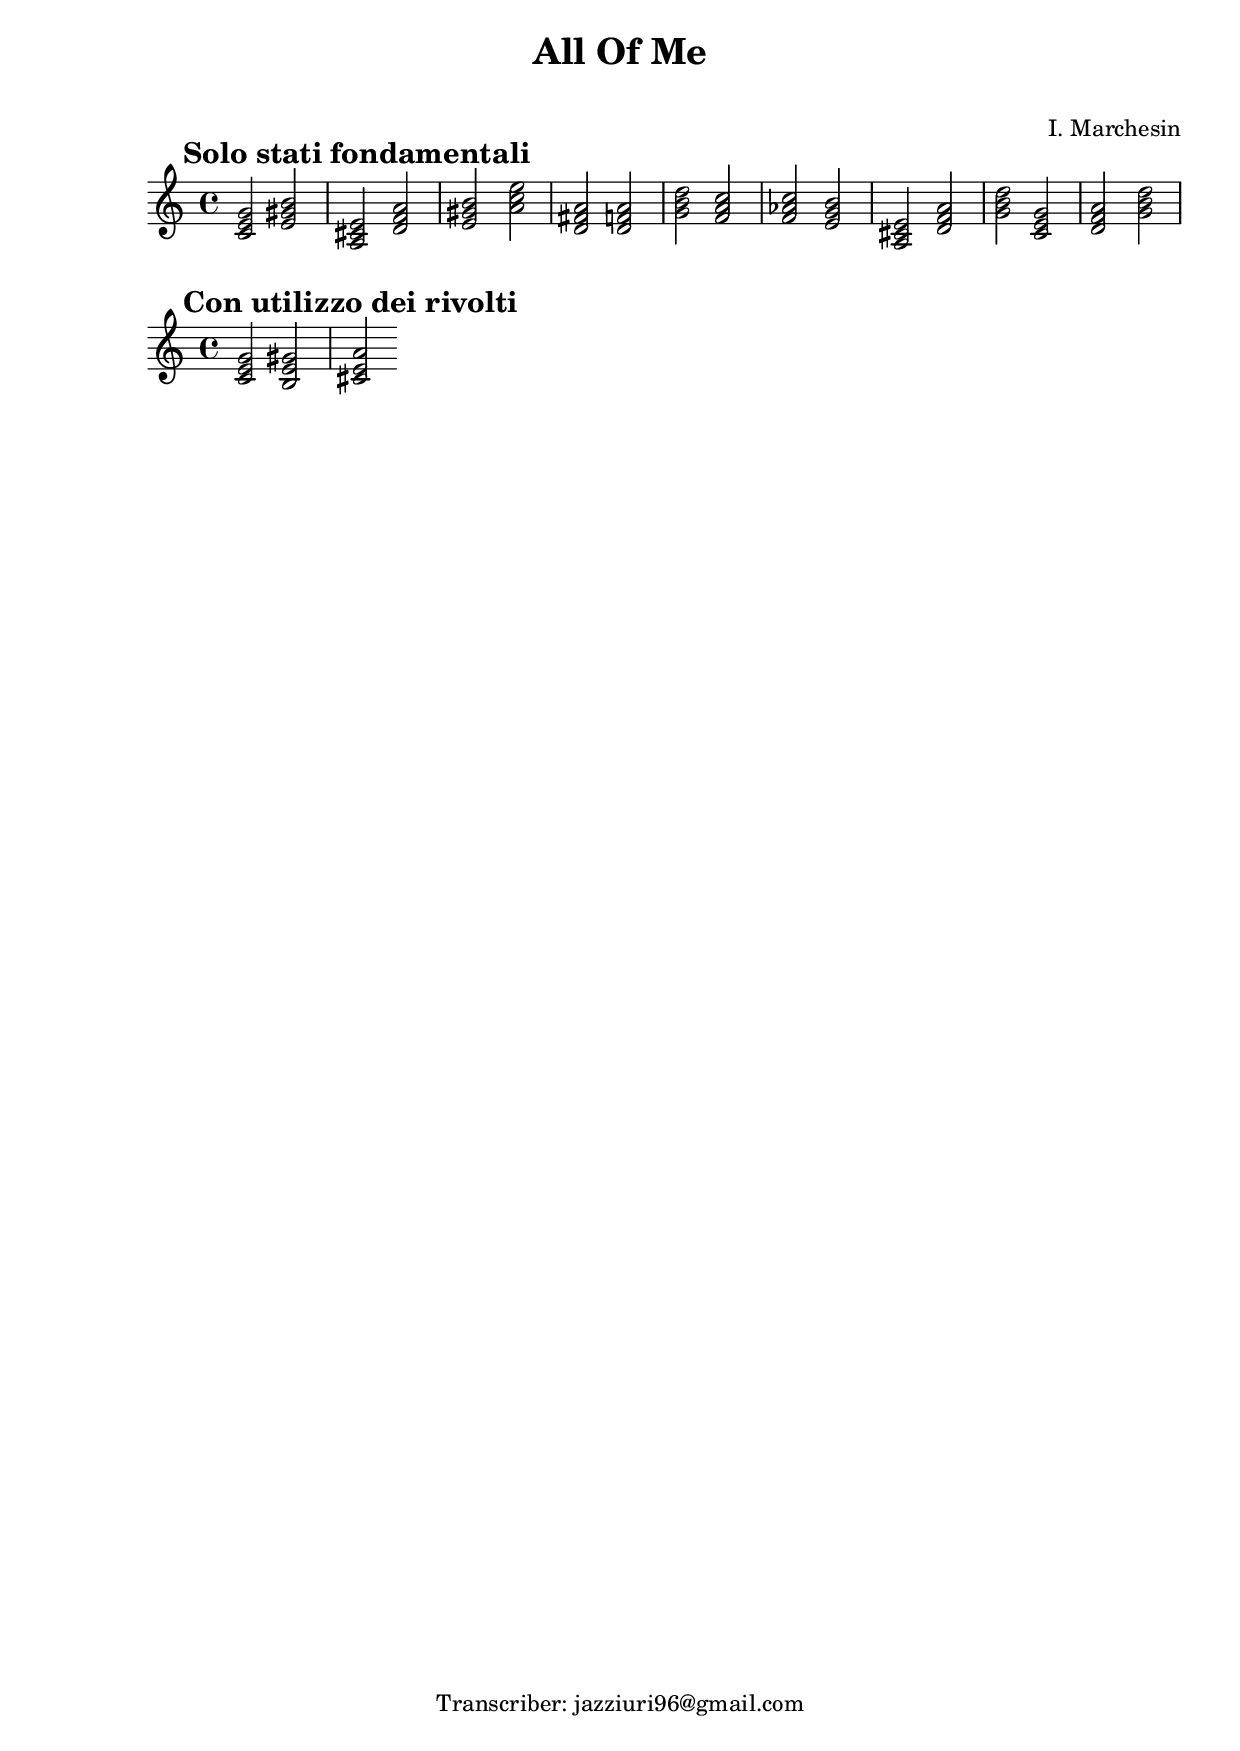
\header {
  title = "All Of Me"
  subtitle = " "
  composer = ""
  arranger = "I. Marchesin"
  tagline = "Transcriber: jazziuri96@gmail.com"
}

\new Staff {
    \relative c' {
\mark \markup {\bold "Solo stati fondamentali"}
 <c e g>2 <e gis b>
 <a, cis e> <d f a>
 <e gis b> <a c e>
 <d, fis a> <d f a>
 <g b d> <f a c>
 <f aes c> <e g b>
 <a, cis e> <d f a>
 <g b d> <c, e g>
 <d f a> <g b d>
    }
}

\new Staff {
    \relative c' {
    \mark \markup {\bold "Con utilizzo dei rivolti"}
     <c e g> <b e gis>
     <cis e a>
    }
}